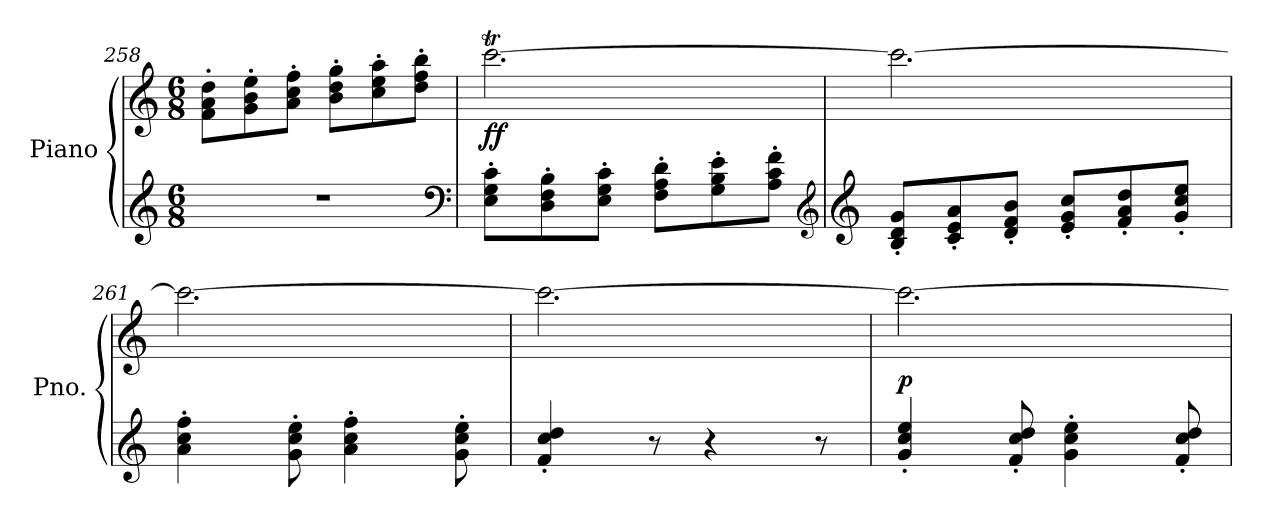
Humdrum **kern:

**kern	**kern	**dynam
*part1	*part1	*part1
*staff2	*staff1	*staff1/2
*I"Piano	*	*
*I'Pno.	*	*
*clefG2	*clefG2	*
*k[]	*k[]	*
*C:	*C:	*
*M6/8	*M6/8	*
=258	=258	=258
2.r	8f\' 8a\' 8dd\'L	.
.	8g\' 8b\' 8ee\'	.
.	8a\' 8cc\' 8ff\'J	.
.	8b\' 8dd\' 8gg\'L	.
.	8cc\' 8ee\' 8aa\'	.
.	8dd\' 8ff\' 8bb\'J	.
*clefF4	*	*
!!LO:PB:g=z
=259	=259	=259
*	*^	*
!	!	!	!LO:DY:b
8E\' 8G\' 8c\'L	[2.cccT\	16cccyy	ff
.	.	16dddyy	.
8D\' 8F\' 8B\'	.	16cccyy	.
.	.	16dddyy	.
8E\' 8G\' 8c\'J	.	16cccyy	.
.	.	16dddyy	.
8F\' 8A\' 8d\'L	.	16cccyy	.
.	.	16dddyy	.
8G\' 8B\' 8e\'	.	16cccyy	.
.	.	16dddyy	.
8A\' 8c\' 8f\'J	.	16cccyy	.
.	.	16dddyy	.
*clefG2	*	*	*
!!LO:PB:g=z	!!
=260	=260	=260	=260
*clefG2	*	*	*
8B/' 8d/' 8g/'L	2.ccc\_	16cccyy	.
.	.	16dddyy	.
8c/' 8e/' 8a/'	.	16cccyy	.
.	.	16dddyy	.
8d/' 8f/' 8b/'J	.	16cccyy	.
.	.	16dddyy	.
8e/' 8g/' 8cc/'L	.	16cccyy	.
.	.	16dddyy	.
8f/' 8a/' 8dd/'	.	16cccyy	.
.	.	16dddyy	.
8g/' 8cc/' 8ee/'J	.	16cccyy	.
.	.	16dddyy	.
=261	=261	=261	=261
4a\' 4cc\' 4ff\'	2.ccc\_	16cccyy	.
.	.	16dddyy	.
.	.	16cccyy	.
.	.	16dddyy	.
8g\' 8cc\' 8ee\'	.	16cccyy	.
.	.	16dddyy	.
4a\' 4cc\' 4ff\'	.	16cccyy	.
.	.	16dddyy	.
.	.	16cccyy	.
.	.	16dddyy	.
8g\' 8cc\' 8ee\'	.	16cccyy	.
.	.	16dddyy	.
=262	=262	=262	=262
4f/' 4cc/' 4dd/'	2.ccc\_	16cccyy	.
.	.	16dddyy	.
.	.	16cccyy	.
.	.	16dddyy	.
8r	.	16cccyy	.
.	.	16dddyy	.
4r	.	16cccyy	.
.	.	16dddyy	.
.	.	16cccyy	.
.	.	16dddyy	.
8r	.	16cccyy	.
.	.	16dddyy	.
=263	=263	=263	=263
!	!	!	!LO:DY:a=2
4g/' 4cc/' 4ee/'	2.ccc\_	16cccyy	p
.	.	16dddyy	.
.	.	16cccyy	.
.	.	16dddyy	.
8f/' 8cc/' 8dd/'	.	16cccyy	.
.	.	16dddyy	.
4g\' 4cc\' 4ee\'	.	16cccyy	.
.	.	16dddyy	.
.	.	16cccyy	.
.	.	16dddyy	.
8f/' 8cc/' 8dd/'	.	16cccyy	.
.	.	16dddyy	.
*	*v	*v	*
=	=	=
*-	*-	*-
